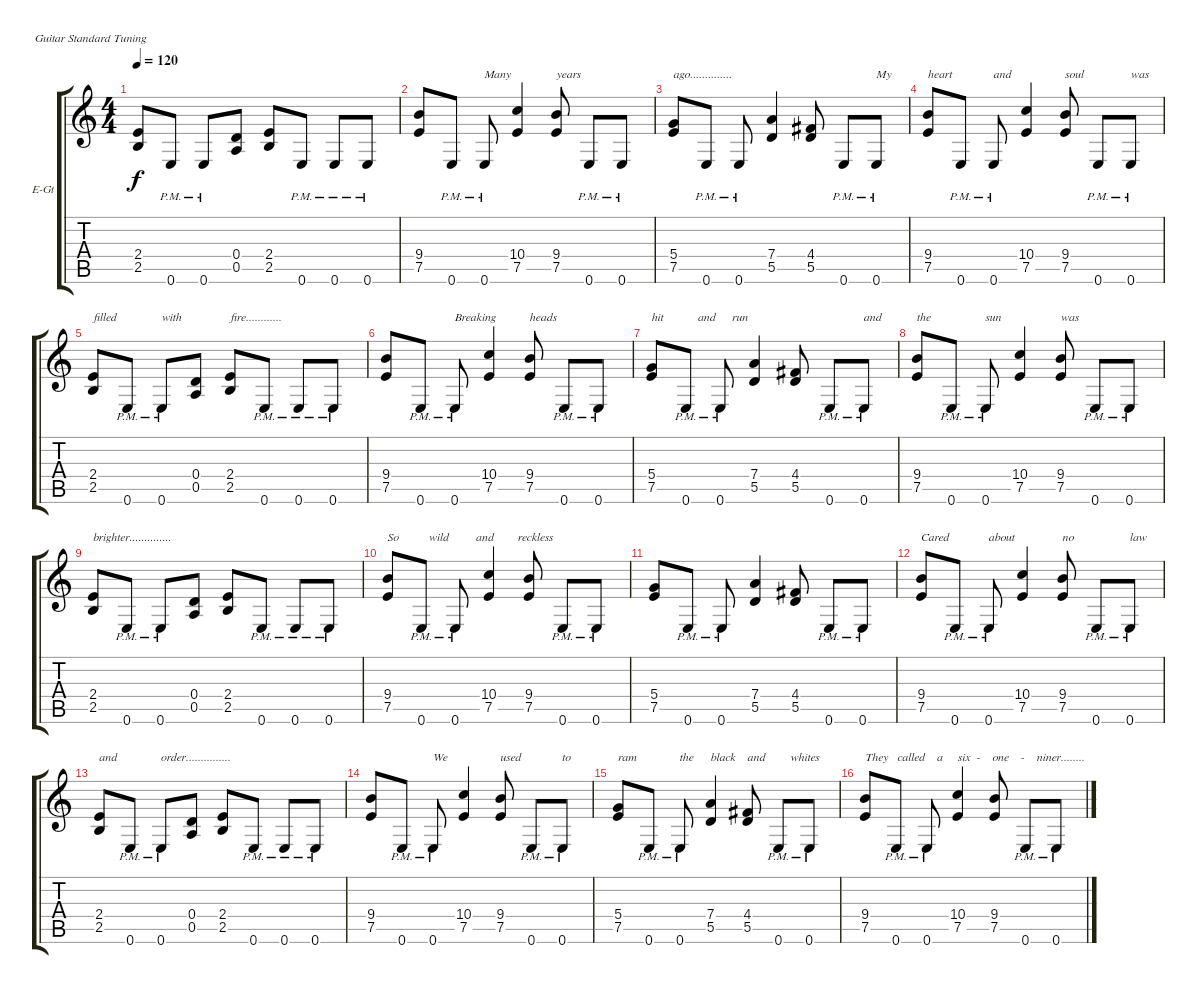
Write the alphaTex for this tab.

\defaultSystemsLayout 4
\bracketExtendMode groupsimilarinstruments
\firstSystemTrackNameOrientation horizontal
\otherSystemsTrackNameOrientation horizontal
\track ("Igor Gianola" "E-Gt") {instrument distortionguitar}
\staff {score tabs}
\tuning (E4 B3 G3 D3 A2 E2)
\ts (4 4)
\tempo 120
\clef g2
\ks c
(2.5 2.4).8{dy f} 0.6{pm}.8 0.6{pm}.8 (0.5 0.4).8 (2.4 2.5).8 0.6{pm}.8 0.6{pm}.8 0.6{pm}.8 |
(7.5 9.4).8 0.6{pm}.8 0.6{pm}.8{txt "Many"} (7.5 10.4).4 (7.5 9.4).8{txt "years"} 0.6{pm}.8 0.6{pm}.8 |
(7.5 5.4).8{txt "ago.............."} 0.6{pm}.8 0.6{pm}.8 (5.5 7.4).4 (5.5 4.4).8 0.6{pm}.8 0.6{pm}.8{txt "My"} |
(7.5 9.4).8{txt "heart"} 0.6{pm}.8 0.6{pm}.8{txt "and"} (7.5 10.4).4 (7.5 9.4).8{txt "soul"} 0.6{pm}.8 0.6{pm}.8{txt "was"} |
(2.5 2.4).8{txt "filled"} 0.6{pm}.8 0.6{pm}.8{txt "with"} (0.5 0.4).8 (2.4 2.5).8{txt "fire............"} 0.6{pm}.8 0.6{pm}.8 0.6{pm}.8 |
(7.5 9.4).8 0.6{pm}.8 0.6{pm}.8{txt "Breaking"} (7.5 10.4).4 (7.5 9.4).8{txt "heads"} 0.6{pm}.8 0.6{pm}.8 |
(7.5 5.4).8{txt "hit"} 0.6{pm}.8{txt "    and"} 0.6{pm}.8{txt "    run"} (5.5 7.4).4 (5.5 4.4).8 0.6{pm}.8 0.6{pm}.8{txt "and"} |
(7.5 9.4).8{txt "the"} 0.6{pm}.8 0.6{pm}.8{txt "sun"} (7.5 10.4).4 (7.5 9.4).8{txt "was"} 0.6{pm}.8 0.6{pm}.8 |
(2.5 2.4).8{txt "brighter.............."} 0.6{pm}.8 0.6{pm}.8 (0.5 0.4).8 (2.4 2.5).8 0.6{pm}.8 0.6{pm}.8 0.6{pm}.8 |
(7.5 9.4).8{txt "So          wild         and        reckless  "} 0.6{pm}.8 0.6{pm}.8 (7.5 10.4).4 (9.4 7.5).8 0.6{pm}.8 0.6{pm}.8 |
(7.5 5.4).8 0.6{pm}.8 0.6{pm}.8 (5.5 7.4).4 (5.5 4.4).8 0.6{pm}.8 0.6{pm}.8 |
(7.5 9.4).8{txt "Cared"} 0.6{pm}.8 0.6{pm}.8{txt "about"} (7.5 10.4).4 (7.5 9.4).8{txt "no"} 0.6{pm}.8 0.6{pm}.8{txt "law"} |
(2.5 2.4).8{txt "and"} 0.6{pm}.8 0.6{pm}.8{txt "order..............."} (0.5 0.4).8 (2.4 2.5).8 0.6{pm}.8 0.6{pm}.8 0.6{pm}.8 |
(7.5 9.4).8 0.6{pm}.8 0.6{pm}.8{txt "We"} (7.5 10.4).4 (7.5 9.4).8{txt "used"} 0.6{pm}.8 0.6{pm}.8{txt "to"} |
(7.5 5.4).8{txt "ram"} 0.6{pm}.8 0.6{pm}.8{txt "the"} (5.5 7.4).4{txt "black"} (5.5 4.4).8{txt "and"} 0.6{pm}.8{txt "    whites"} 0.6{pm}.8 |
(7.5 9.4).8{txt "They   called    a     six  -    one    -    niner........"} 0.6{pm}.8 0.6{pm}.8 (7.5 10.4).4 (7.5 9.4).8 0.6{pm}.8 0.6{pm}.8
